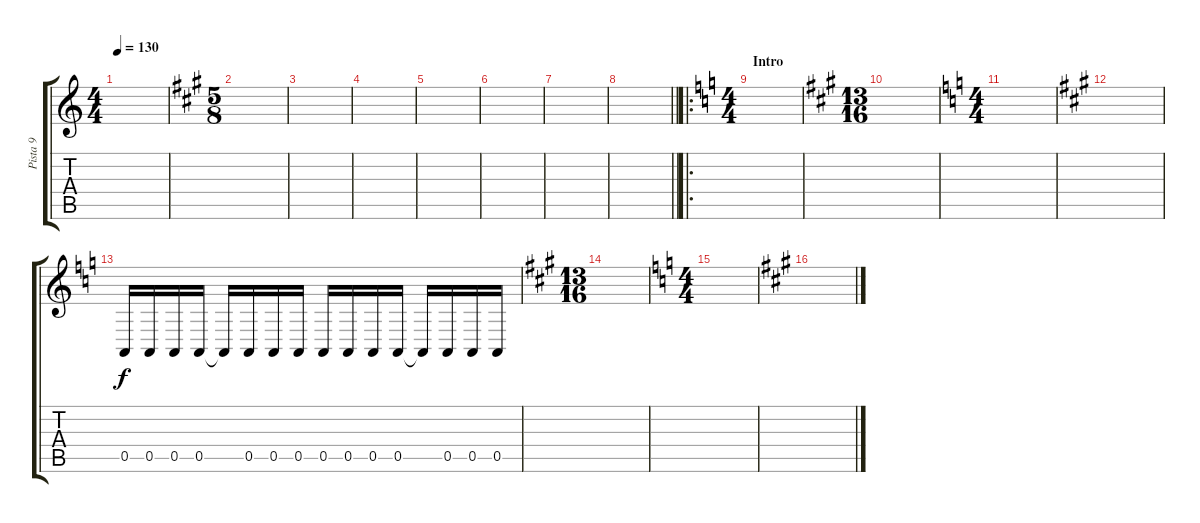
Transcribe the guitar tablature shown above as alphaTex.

\track ("Pista 9" "Pista 9") {instrument acousticgrandpiano}
\staff {score tabs}
\tuning (E4 B3 G3 D3 A2 E2) {hide}
\ts (4 4)
\tempo 130
\clef g2
\ks c
|
\ts (5 8)
\ks a
|
|
|
|
|
|
\barLineRight lightlight
|
\ro
\ts (4 4)
\section ("" "Intro")
\ks c
|
\ts (13 16)
\ks a
|
\ts (4 4)
\ks c
|
\ks a
|
\ks c
0.5.16 0.5.16 0.5.16 0.5.16 0.5{t}.16 0.5.16 0.5.16 0.5.16 0.5.16 0.5.16 0.5.16 0.5.16 0.5{t}.16 0.5.16 0.5.16 0.5.16 |
\ts (13 16)
\ks a
|
\ts (4 4)
\ks c
|
\ks a
